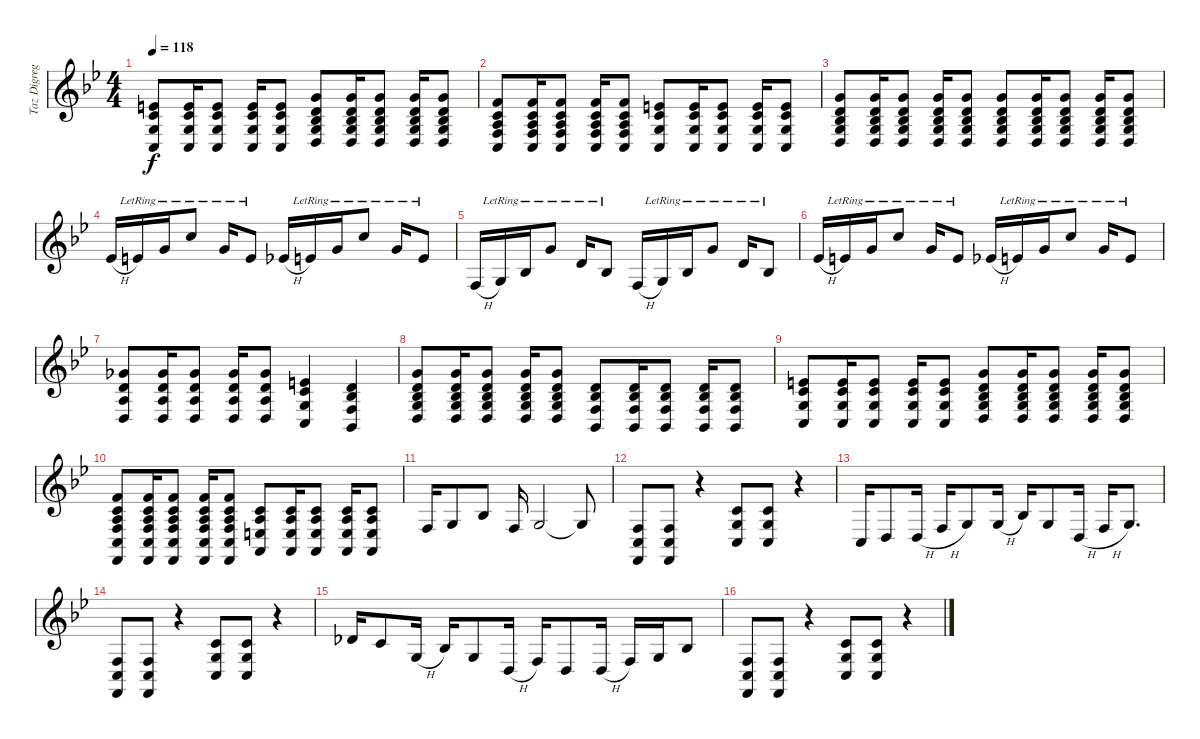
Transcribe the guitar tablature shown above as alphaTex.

\track ("Taz Digregoro Keyboards" "Taz Digreg") {instrument acousticgrandpiano}
\staff {score}
\tuning (E4 B3 G3 D3 A2 E2) {hide}
\ts (4 4)
\tempo 118
\clef g2
\ks gminor
(5.2 5.3 5.4 3.5).8{dy f} (5.2 5.3 5.4 3.5).16 (5.2 5.3 5.4 3.5).8 (5.2 5.3 5.4 3.5).16 (5.2 5.3 5.4 3.5).8 (3.1 3.2 3.3 5.4 5.5).8 (3.1 3.2 3.3 5.4 5.5).16 (3.1 3.2 3.3 5.4 5.5).8 (3.1 3.2 3.3 5.4 5.5).16 (3.1 3.2 3.3 5.4 5.5).8 |
(1.1 1.2 2.3 3.4 3.5).8 (1.1 1.2 2.3 3.4 3.5).16 (1.1 1.2 2.3 3.4 3.5).8 (1.1 1.2 2.3 3.4 3.5).16 (1.1 1.2 2.3 3.4 3.5).8 (5.2 5.3 5.4 3.5).8 (5.2 5.3 5.4 3.5).16 (5.2 5.3 5.4 3.5).8 (5.2 5.3 5.4 3.5).16 (5.2 5.3 5.4 3.5).8 |
(3.1 3.2 3.3 5.4 5.5).8 (3.1 3.2 3.3 5.4 5.5).16 (3.1 3.2 3.3 5.4 5.5).8 (3.1 3.2 3.3 5.4 5.5).16 (3.1 3.2 3.3 5.4 5.5).8 (3.1 3.2 3.3 5.4 5.5).8 (3.1 3.2 3.3 5.4 5.5).16 (3.1 3.2 3.3 5.4 5.5).8 (3.1 3.2 3.3 5.4 5.5).16 (3.1 3.2 3.3 5.4 5.5).8 |
8.3{h}.16 9.3{lr}.16 8.2{lr}.16 8.1{lr}.8 8.2{lr}.16 9.3{lr}.8 8.3{h}.16 9.3{lr}.16 8.2{lr}.16 8.1{lr}.8 8.2{lr}.16 9.3{lr}.8 |
3.4{h}.16 5.4{lr}.16 3.3{lr}.16 3.1{lr}.8 3.2{lr}.16 3.3{lr}.8 3.4{h}.16 5.4{lr}.16 3.3{lr}.16 3.1{lr}.8 3.2{lr}.16 3.3{lr}.8 |
8.3{h}.16 9.3{lr}.16 8.2{lr}.16 8.1{lr}.8 8.2{lr}.16 9.3{lr}.8 8.3{h}.16 9.3{lr}.16 8.2{lr}.16 8.1{lr}.8 8.2{lr}.16 9.3{lr}.8 |
(7.2 7.3 7.4 5.5).8 (7.2 7.3 7.4 5.5).16 (7.2 7.3 7.4 5.5).8 (7.2 7.3 7.4 5.5).16 (7.2 7.3 7.4 5.5).8 (5.2 5.3 5.4 3.5).4 (3.2 3.3 3.4 1.5).4 |
(3.1 3.2 3.3 5.4 5.5).8 (3.1 3.2 3.3 5.4 5.5).16 (3.1 3.2 3.3 5.4 5.5).8 (3.1 3.2 3.3 5.4 5.5).16 (3.1 3.2 3.3 5.4 5.5).8 (3.2 3.3 3.4 1.5).8 (3.2 3.3 3.4 1.5).16 (3.2 3.3 3.4 1.5).8 (3.2 3.3 3.4 1.5).16 (3.2 3.3 3.4 1.5).8 |
(5.2 5.3 5.4 3.5).8 (5.2 5.3 5.4 3.5).16 (5.2 5.3 5.4 3.5).8 (5.2 5.3 5.4 3.5).16 (5.2 5.3 5.4 3.5).8 (3.1 3.2 3.3 5.4 5.5).8 (3.1 3.2 3.3 5.4 5.5).16 (3.1 3.2 3.3 5.4 5.5).8 (3.1 3.2 3.3 5.4 5.5).16 (3.1 3.2 3.3 5.4 5.5).8 |
(1.1 1.2 2.3 3.4 3.5 1.6).8 (1.1 1.2 2.3 3.4 3.5 1.6).16 (1.1 1.2 2.3 3.4 3.5 1.6).8 (1.1 1.2 2.3 3.4 3.5 1.6).16 (1.1 1.2 2.3 3.4 3.5 1.6).8 (1.2 2.3 2.4 0.5).8 (1.2 2.3 2.4 0.5).16 (1.2 2.3 2.4 0.5).8 (1.2 2.3 2.4 0.5).16 (1.2 2.3 2.4 0.5).8 |
3.4.16 5.4.8 3.3.8 3.4.16 5.4.2 5.4{t}.8 |
(3.4 3.5 1.6).8 (3.4 3.5 1.6).8 r.4 (5.3 5.4 3.5).8 (5.3 5.4 3.5).8 r.4 |
3.5.16 5.5.8 0.4{h}.16 3.4{h}.16 5.4.8 0.3{h}.16 3.3.16 5.4.8 0.4{h}.16 3.4{h}.16 5.4.8{d} |
(3.4 3.5 1.6).8 (3.4 3.5 1.6).8 r.4 (5.3 5.4 3.5).8 (5.3 5.4 3.5).8 r.4 |
6.3.16 5.3.8 0.3{h}.16 3.3.16 5.4.8 0.4{h}.16 3.4.16 5.5.8 0.4{h}.16 3.4.16 5.4.16 3.3.8 |
(3.4 3.5 1.6).8 (3.4 3.5 1.6).8 r.4 (5.3 5.4 3.5).8 (5.3 5.4 3.5).8 r.4
